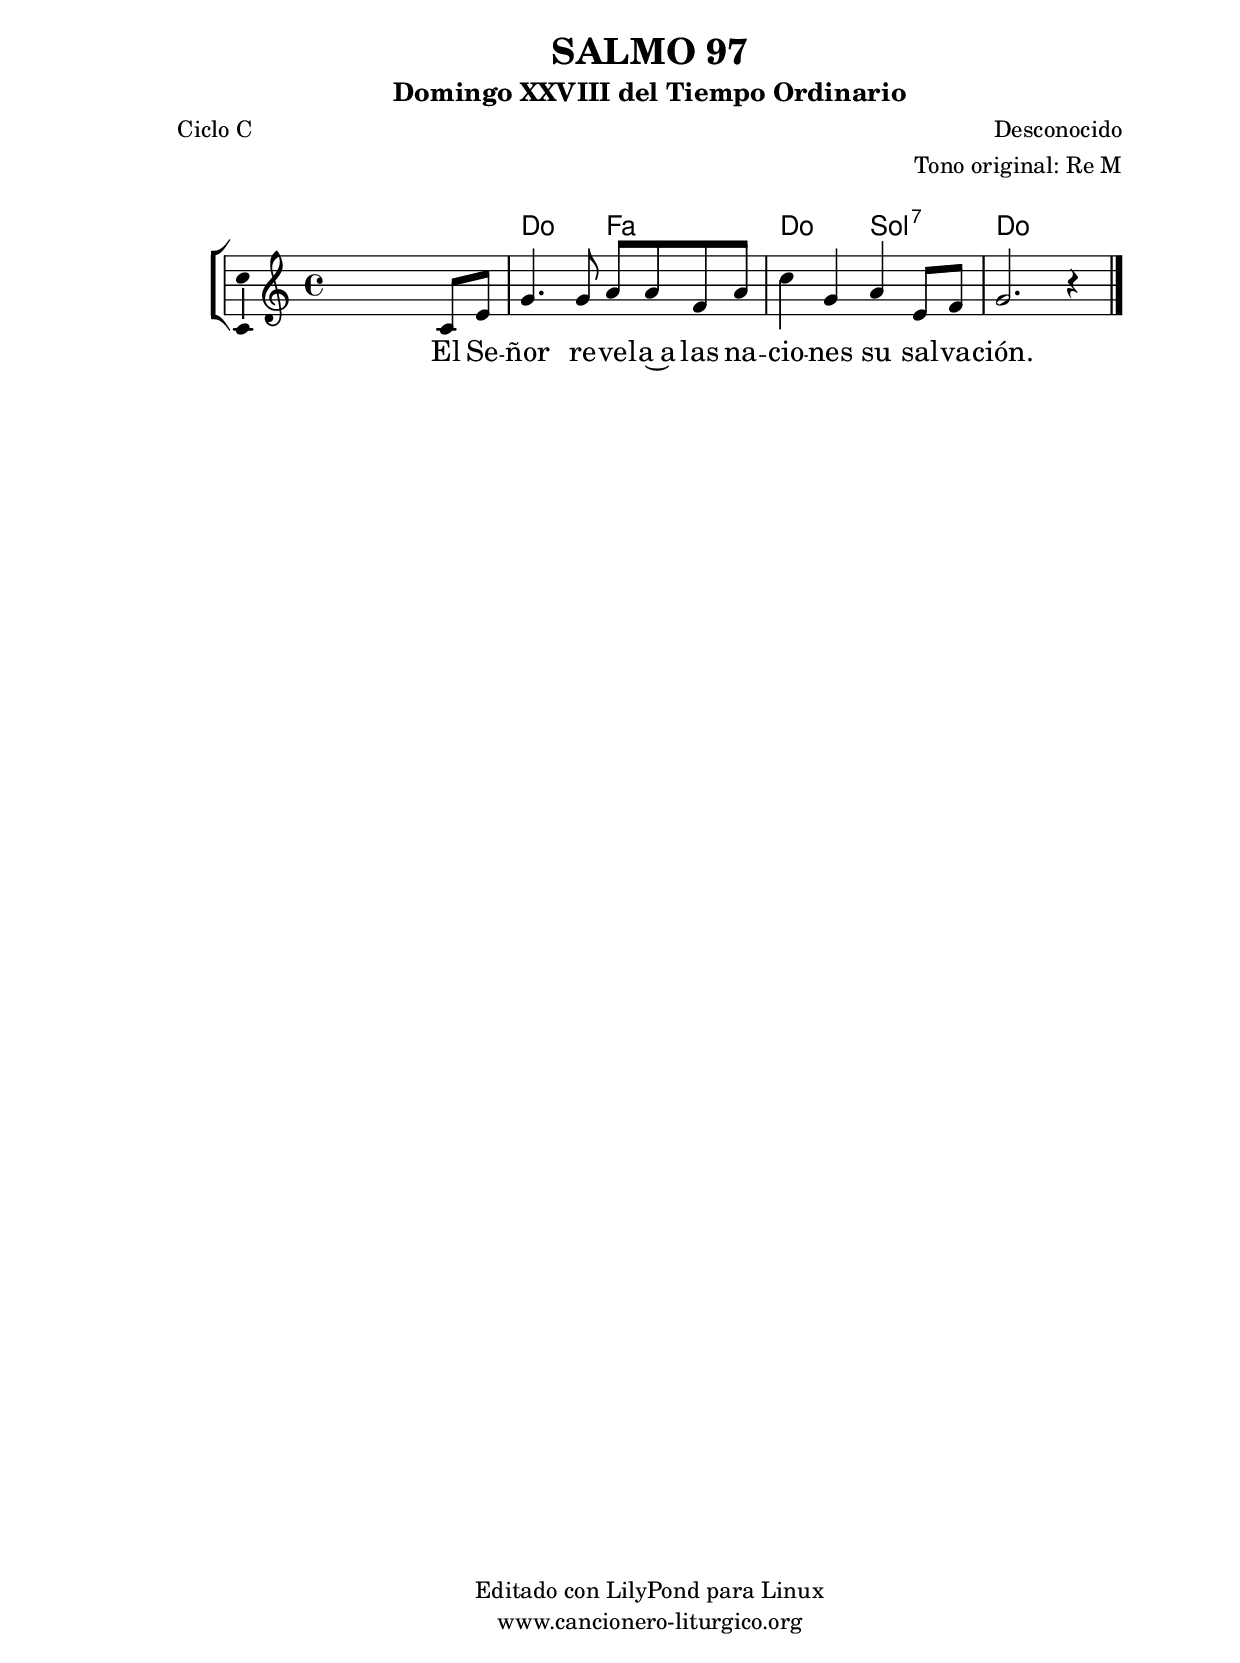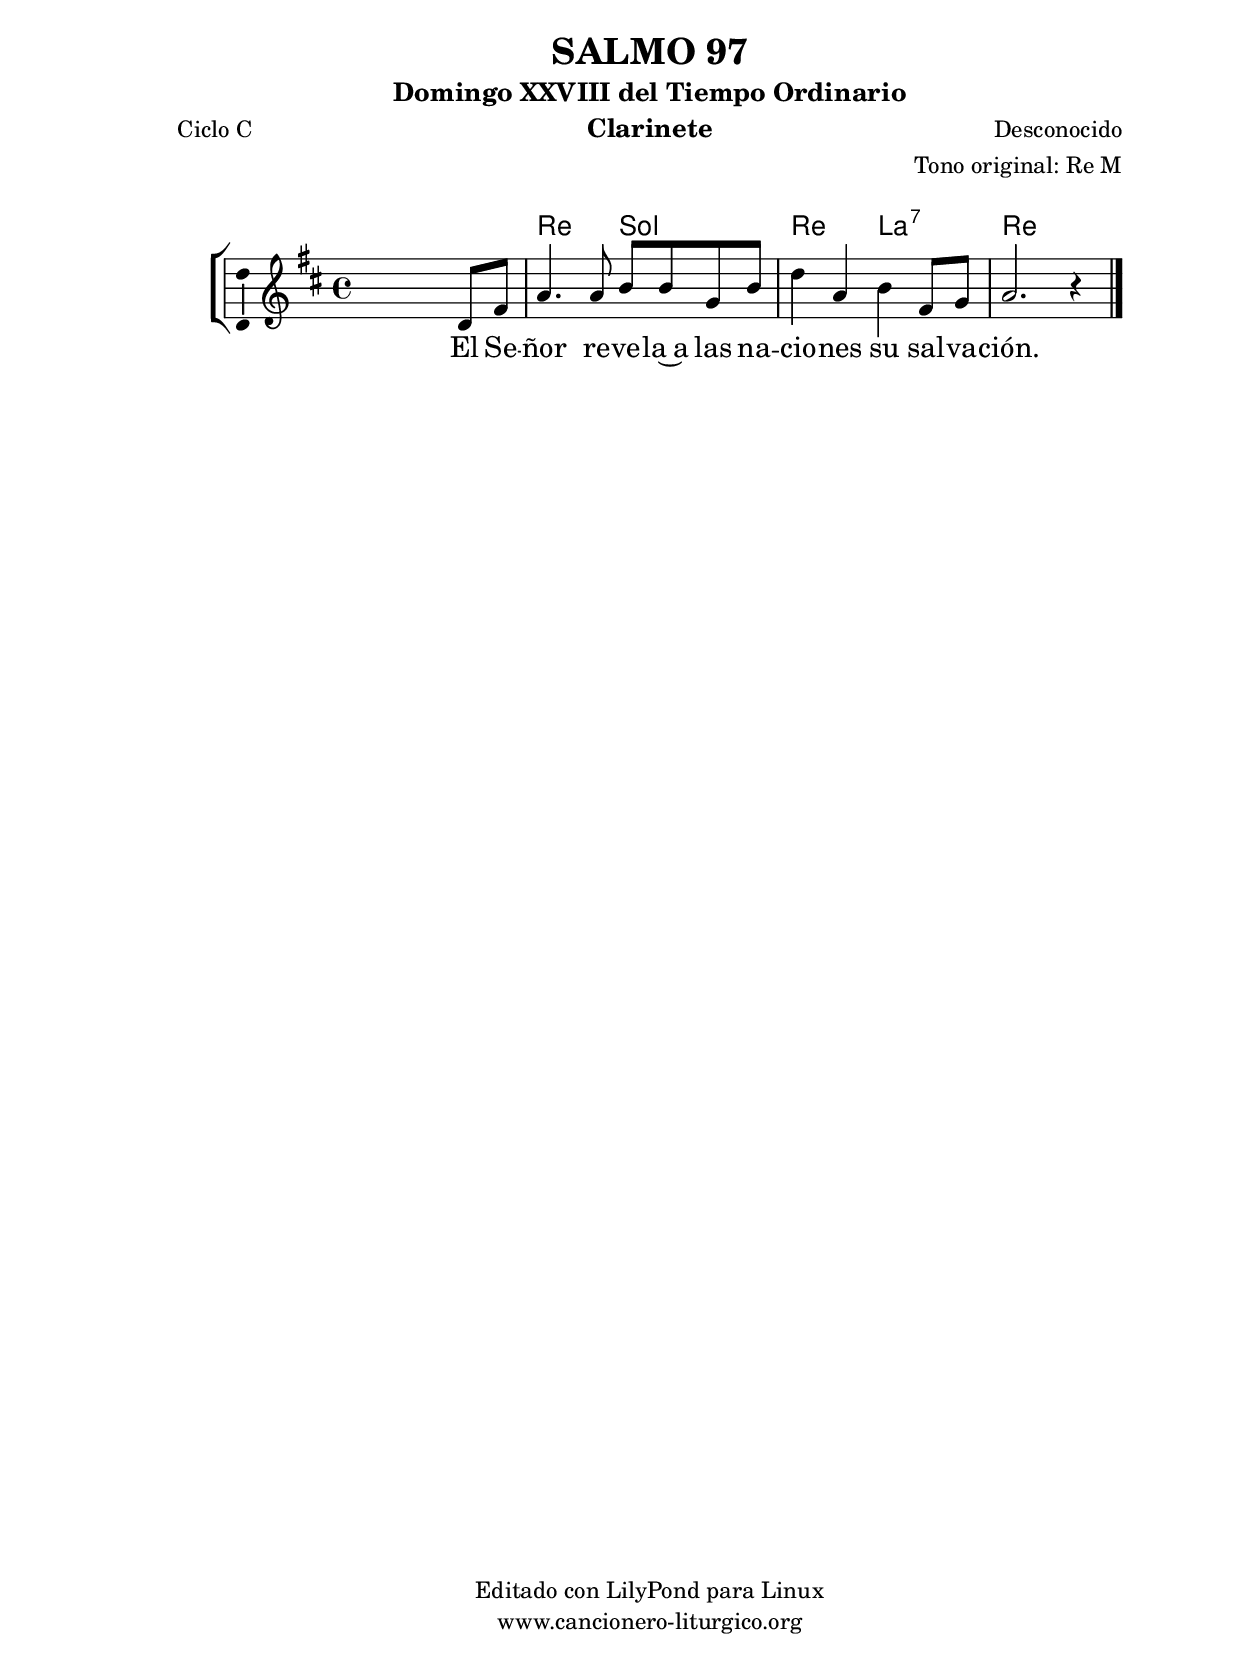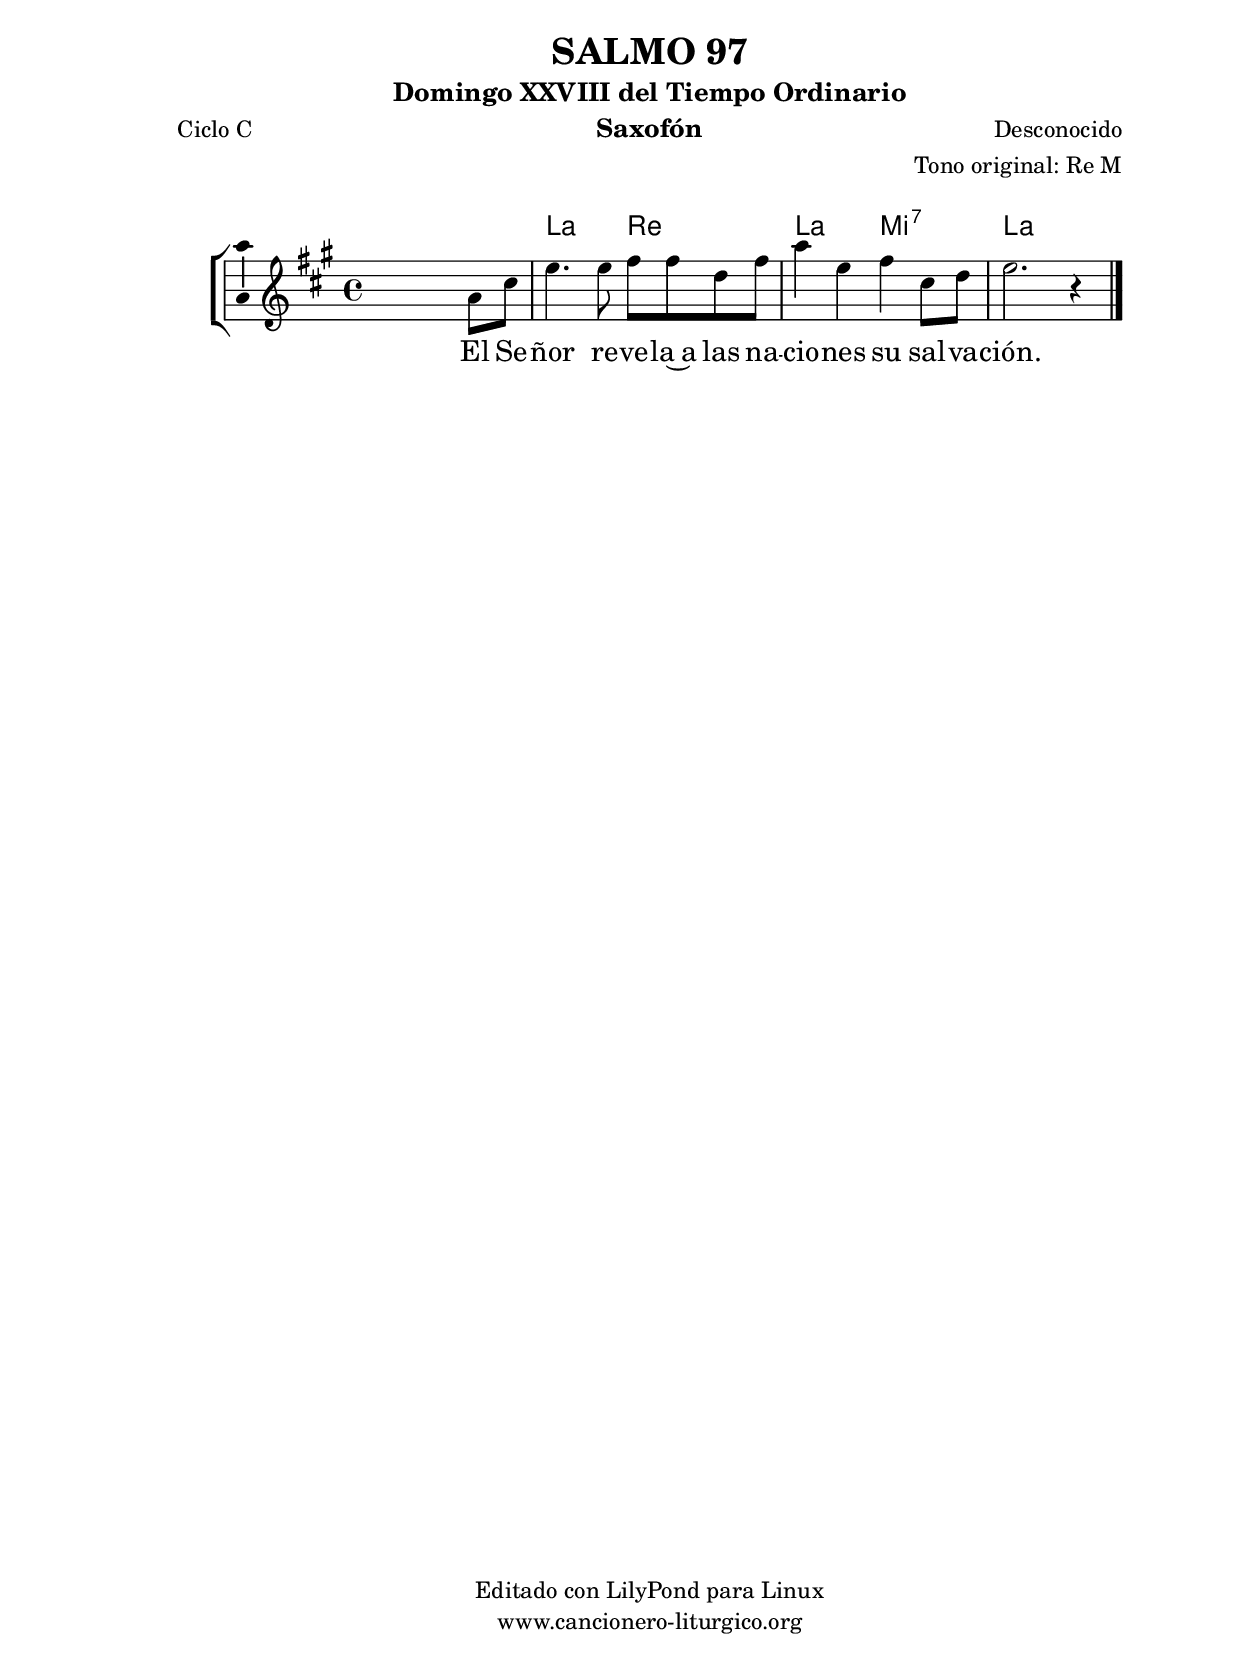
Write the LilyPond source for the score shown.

%
%para convertir .midi en .wav:
%timidity filename.midi -Ow -o finename.wav
%
%
%Para convertir de .wav a .mp3:
%lame -h -m j filename.wav
%
%
%para escuchar el midi:
%timidity nombrefichero.midi
%


%versión de lilypond para la que se ha escrito esta partitura:
\version "2.16.0"

	%Tamaño papel
	#(set-default-paper-size "a4")
	%Tamaño partitura
	#(set-global-staff-size 20)
	%No responde al pulsar sobre una nota
	#(ly:set-option 'point-and-click #f)

%parámetros del encabezamiento:
\header {
	title = "SALMO 97"
	subtitle = "Domingo XXVIII del Tiempo Ordinario"
	composer = "Desconocido"
	poet = "Ciclo C"
	meter = ""
	arranger = "Tono original: Re M"
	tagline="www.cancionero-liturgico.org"
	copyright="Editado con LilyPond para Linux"
	tiempo = "Ordinario"
	usos = "Salmo"
	letra = "El Señor revela a las naciones su salvación."
	}

%parámetros asociados al papel:
\paper  {
	oddHeaderMarkup = \markup {\fill-line { \on-the-fly #not-first-page \fromproperty #'header:title \on-the-fly #not-first-page \fromproperty #'header:composer }}
	evenHeaderMarkup = \markup {\fill-line { \fromproperty #'header:composer \fromproperty #'header:title }}
	#(set-paper-size "a4")
	print-page-number = ##f
	first-page-number = 1
	print-first-page-number = ##f
%	head-separation = 3.0 \cm
	top-margin = 2.0 \cm
	bottom-margin = 0.5\cm
%%%	bottom-margin = -1.0\cm
	left-margin = 3.0 \cm
	line-width = 16.0 \cm 
	indent = 8\mm
	interscoreline = 2.\mm
	between-system-space = 15\mm
%	para que las partituras no llenen la hoja:
	ragged-bottom = ##t
%	idem para la última hoja:
	ragged-last-bottom = ##f
%	para que las partituras llenen el ancho del papel:
	ragged-last = ##f
	after-title-space = 2.5 \cm
%page-count=1
%system-count=8

	%Flexible Vertical Spacing
%	markup-markup-spacing =
%	#'((basic-distance . 15) (minimum-distance . 15) (padding . 3))
	markup-system-spacing =
	#'((basic-distance . 15) (minimum-distance . 15) (padding . 3))
	system-system-spacing =
	#'((basic-distance . 15) (minimum-distance . 15) (padding . 3))
	score-system-spacing =
	#'((basic-distance . 15) (minimum-distance . 15) (padding . 5))
%	top-system-spacing = % header
%	#'((basic-distance . 8) (minimum-distance . 0) (padding . 3))
%	top-markup-spacing =
%	#'((basic-distance . 20) (minimum-distance . 20) (padding . 3))
	last-bottom-spacing = % footer
	#'((basic-distance . 5) (minimum-distance . 5) (padding . 3))
%	score-markup-spacing =
%	#'((basic-distance . 16) (minimum-distance . 13) (padding . 3))

	}


%parámetros que afectan a toda la partitura:
global =  {
	%clave de sol (G):
	\clef G
	%armadura:
%	\transpose c d
	\key c \major
	\tempo 4=100
	\set Score.tempoHideNote = ##t
	}


acordes = {
	\italianChords
	\chordmode {
%	\transpose c d
{

s1
c2 f c g:7 c1

	}
	}
}

melodia = 
%	\transpose c d
{
	\relative c'{

\time4/4

s2 s4 c8 e
g4. g8 a a f a
c4 g a e8 f
g2. r4

	\bar "|."
	}
	}


texto = \lyricmode {
El Se -- ñor re -- ve -- la~a las na -- cio -- nes
su sal -- va -- ción.
	}


acordesStaff = \context ChordNames = acordesStaff <<
	\set chordChanges = ##t
	\acordes
	>>


vozStaff = \context Voice = vozStaff
\with {\consists "Ambitus_engraver"}
<<
%	\set Staff.instrumentName = ""
%	\set Staff.shortInstrumentName = ""
%	\set Staff.midiInstrument = #"clarinet"
%	\set Staff.midiInstrument = #"cello"
%	\set Staff.midiInstrument = #"flute"
	\set Staff.midiInstrument = #"electric guitar (jazz)"
%	\set Staff.midiInstrument = #"english horn"
%	\set Staff.midiInstrument = #"violin"
%	\set Staff.midiInstrument = #"glockenspiel"
	\set Staff.midiMinimumVolume = #0.7
	\set Staff.midiMaximumVolume = #0.9
	\global
	\melodia
	>>


textoStaff = \context Lyrics = textoStaff <<
	\lyricsto vozStaff \texto
	>>

\book {
	\score {
		\context ChoirStaff {
			\override StaffGroup.SystemStartBracket #'collapse-height = #1
			\override Score.SystemStartBar #'collapse-height = #1
			<<
			\acordesStaff
			\vozStaff
			\textoStaff
			>>
			}
		\layout {
	    		\context {
				\Lyrics
				\override LyricText #'font-size = #2
				}
	   		 \context {
				\Score
				%fontSize = #3
				\override StaffSymbol #'staff-space = #(magstep +3)
				%\override Beam #'thickness = #0.55
				%\override SpacingSpanner #'spacing-increment = #1.0
				%\override Slur #'height-limit = #1.5
				}
			}
		}
	\score {
		\unfoldRepeats
		\context ChoirStaff {
			<<
			\acordesStaff
			\vozStaff
			>>
			}
		\midi {
	  		\context {
	  			\Score
				tempoWholesPerMinute = #(ly:make-moment 70 4)
				}
			}
		}
	}

%Partitura para clarinete
#(define output-suffix "C")
\book {
	\header{
		instrument = "Clarinete"
		}
	\score {
		\context ChoirStaff {
			\override StaffGroup.SystemStartBracket #'collapse-height = #1
			\override Score.SystemStartBar #'collapse-height = #1
\transpose c d
			<<
			\acordesStaff
			\vozStaff
			\textoStaff
			>>
			}
		\layout {
	    		\context {
				\Lyrics
				\override LyricText #'font-size = #2
				}
	   		 \context {
				\Score
				%fontSize = #3
				\override StaffSymbol #'staff-space = #(magstep +3)
				%\override Beam #'thickness = #0.55
				%\override SpacingSpanner #'spacing-increment = #1.0
				%\override Slur #'height-limit = #1.5
				}
			}
		}
	}

%Partitura para saxofón
#(define output-suffix "S")
\book {
	\header{
		instrument = "Saxofón"
		}
	\score {
		\context ChoirStaff {
			\override StaffGroup.SystemStartBracket #'collapse-height = #1
			\override Score.SystemStartBar #'collapse-height = #1
\transpose c a
			<<
			\acordesStaff
			\vozStaff
			\textoStaff
			>>
			}
		\layout {
	    		\context {
				\Lyrics
				\override LyricText #'font-size = #2
				}
	   		 \context {
				\Score
				%fontSize = #3
				\override StaffSymbol #'staff-space = #(magstep +3)
				%\override Beam #'thickness = #0.55
				%\override SpacingSpanner #'spacing-increment = #1.0
				%\override Slur #'height-limit = #1.5
				}
			}
		}
	}

